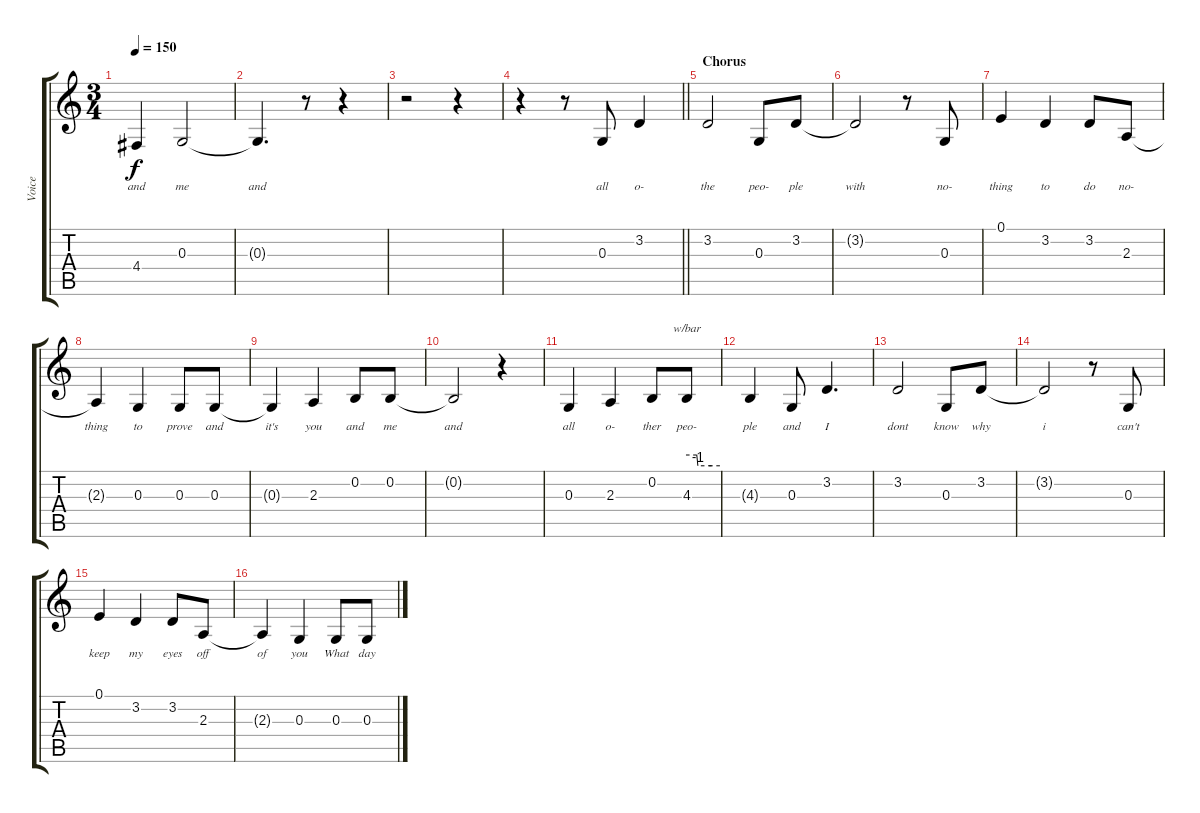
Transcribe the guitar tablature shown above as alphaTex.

\track ("Voice" "Voice") {instrument clarinet}
\staff {score tabs}
\tuning (E4 B3 G3 D3 A2 E2) {hide}
\ts (3 4)
\tempo 150
\clef g2
\ks c
4.4{t}.4{lyrics (0 "and") lyrics (1 "") lyrics (2 "") lyrics (3 "") lyrics (4 "") dy f} 0.3.2{lyrics (0 "me") lyrics (1 "") lyrics (2 "") lyrics (3 "") lyrics (4 "")} |
0.3{t}.4{d lyrics (0 "and") lyrics (1 "") lyrics (2 "") lyrics (3 "") lyrics (4 "")} r.8 r.4 |
r.2 r.4 |
\barLineRight lightlight
r.4 r.8 0.3.8{lyrics (0 "all") lyrics (1 "") lyrics (2 "") lyrics (3 "") lyrics (4 "")} 3.2.4{lyrics (0 "o-") lyrics (1 "") lyrics (2 "") lyrics (3 "") lyrics (4 "")} |
\section ("" "Chorus")
3.2.2{lyrics (0 "the") lyrics (1 "") lyrics (2 "") lyrics (3 "") lyrics (4 "")} 0.3.8{lyrics (0 "peo-") lyrics (1 "") lyrics (2 "") lyrics (3 "") lyrics (4 "")} 3.2.8{lyrics (0 "ple") lyrics (1 "") lyrics (2 "") lyrics (3 "") lyrics (4 "")} |
3.2{t}.2{lyrics (0 "with") lyrics (1 "") lyrics (2 "") lyrics (3 "") lyrics (4 "")} r.8 0.3.8{lyrics (0 "no-") lyrics (1 "") lyrics (2 "") lyrics (3 "") lyrics (4 "")} |
0.1.4{lyrics (0 "thing") lyrics (1 "") lyrics (2 "") lyrics (3 "") lyrics (4 "")} 3.2.4{lyrics (0 "to") lyrics (1 "") lyrics (2 "") lyrics (3 "") lyrics (4 "")} 3.2.8{lyrics (0 "do") lyrics (1 "") lyrics (2 "") lyrics (3 "") lyrics (4 "")} 2.3.8{lyrics (0 "no-") lyrics (1 "") lyrics (2 "") lyrics (3 "") lyrics (4 "")} |
2.3{t}.4{lyrics (0 "thing") lyrics (1 "") lyrics (2 "") lyrics (3 "") lyrics (4 "")} 0.3.4{lyrics (0 "to") lyrics (1 "") lyrics (2 "") lyrics (3 "") lyrics (4 "")} 0.3.8{lyrics (0 "prove") lyrics (1 "") lyrics (2 "") lyrics (3 "") lyrics (4 "")} 0.3.8{lyrics (0 "and") lyrics (1 "") lyrics (2 "") lyrics (3 "") lyrics (4 "")} |
0.3{t}.4{lyrics (0 "it's") lyrics (1 "") lyrics (2 "") lyrics (3 "") lyrics (4 "")} 2.3.4{lyrics (0 "you") lyrics (1 "") lyrics (2 "") lyrics (3 "") lyrics (4 "")} 0.2.8{lyrics (0 "and") lyrics (1 "") lyrics (2 "") lyrics (3 "") lyrics (4 "")} 0.2.8{lyrics (0 "me") lyrics (1 "") lyrics (2 "") lyrics (3 "") lyrics (4 "")} |
0.2{t}.2{lyrics (0 "and") lyrics (1 "") lyrics (2 "") lyrics (3 "") lyrics (4 "")} r.4 |
0.3.4{lyrics (0 "all") lyrics (1 "") lyrics (2 "") lyrics (3 "") lyrics (4 "")} 2.3.4{lyrics (0 "o-") lyrics (1 "") lyrics (2 "") lyrics (3 "") lyrics (4 "")} 0.2.8{lyrics (0 "ther") lyrics (1 "") lyrics (2 "") lyrics (3 "") lyrics (4 "")} 4.3.8{tbe (custom default 0 0 18 0 20 -4 45 -4 60 -4) lyrics (0 "peo-") lyrics (1 "") lyrics (2 "") lyrics (3 "") lyrics (4 "")} |
4.3{t}.4{lyrics (0 "ple") lyrics (1 "") lyrics (2 "") lyrics (3 "") lyrics (4 "")} 0.3.8{lyrics (0 "and") lyrics (1 "") lyrics (2 "") lyrics (3 "") lyrics (4 "")} 3.2.4{d lyrics (0 "I") lyrics (1 "") lyrics (2 "") lyrics (3 "") lyrics (4 "")} |
3.2.2{lyrics (0 "dont") lyrics (1 "") lyrics (2 "") lyrics (3 "") lyrics (4 "")} 0.3.8{lyrics (0 "know") lyrics (1 "") lyrics (2 "") lyrics (3 "") lyrics (4 "")} 3.2.8{lyrics (0 "why") lyrics (1 "") lyrics (2 "") lyrics (3 "") lyrics (4 "")} |
3.2{t}.2{lyrics (0 "i") lyrics (1 "") lyrics (2 "") lyrics (3 "") lyrics (4 "")} r.8 0.3.8{lyrics (0 "can't") lyrics (1 "") lyrics (2 "") lyrics (3 "") lyrics (4 "")} |
0.1.4{lyrics (0 "keep") lyrics (1 "") lyrics (2 "") lyrics (3 "") lyrics (4 "")} 3.2.4{lyrics (0 "my") lyrics (1 "") lyrics (2 "") lyrics (3 "") lyrics (4 "")} 3.2.8{lyrics (0 "eyes") lyrics (1 "") lyrics (2 "") lyrics (3 "") lyrics (4 "")} 2.3.8{lyrics (0 "off") lyrics (1 "") lyrics (2 "") lyrics (3 "") lyrics (4 "")} |
2.3{t}.4{lyrics (0 "of") lyrics (1 "") lyrics (2 "") lyrics (3 "") lyrics (4 "")} 0.3.4{lyrics (0 "you") lyrics (1 "") lyrics (2 "") lyrics (3 "") lyrics (4 "")} 0.3.8{lyrics (0 "What") lyrics (1 "") lyrics (2 "") lyrics (3 "") lyrics (4 "")} 0.3.8{lyrics (0 "day") lyrics (1 "") lyrics (2 "") lyrics (3 "") lyrics (4 "")}
